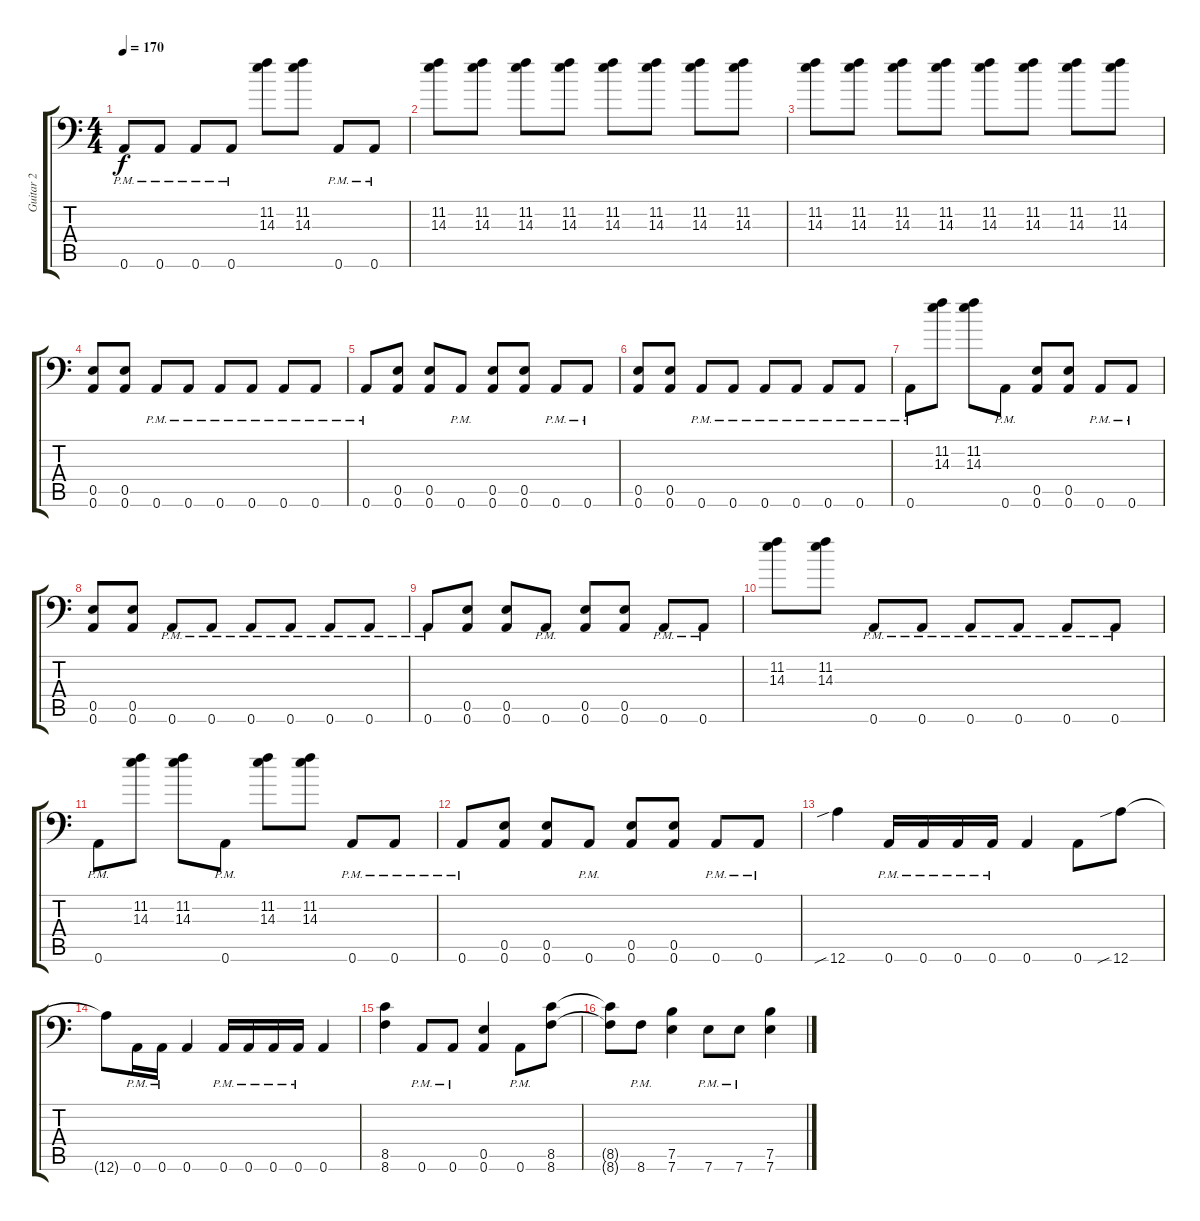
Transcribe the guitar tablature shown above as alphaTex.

\track ("Guitar 2" "Guitar 2") {instrument distortionguitar}
\staff {score tabs}
\tuning (B3 Gb3 D3 A2 E2 A1) {hide}
\ts (4 4)
\tempo 170
\clef f4
\ks c
0.6{pm}.8{dy f} 0.6{pm}.8 0.6{pm}.8 0.6{pm}.8 (11.2 14.3).8 (11.2 14.3).8 0.6{pm}.8 0.6{pm}.8 |
(11.2 14.3).8 (11.2 14.3).8 (11.2 14.3).8 (11.2 14.3).8 (11.2 14.3).8 (11.2 14.3).8 (11.2 14.3).8 (11.2 14.3).8 |
(11.2 14.3).8 (11.2 14.3).8 (11.2 14.3).8 (11.2 14.3).8 (11.2 14.3).8 (11.2 14.3).8 (11.2 14.3).8 (11.2 14.3).8 |
(0.5 0.6).8 (0.5 0.6).8 0.6{pm}.8 0.6{pm}.8 0.6{pm}.8 0.6{pm}.8 0.6{pm}.8 0.6{pm}.8 |
0.6{pm}.8 (0.5 0.6).8 (0.5 0.6).8 0.6{pm}.8 (0.5 0.6).8 (0.5 0.6).8 0.6{pm}.8 0.6{pm}.8 |
(0.5 0.6).8 (0.5 0.6).8 0.6{pm}.8 0.6{pm}.8 0.6{pm}.8 0.6{pm}.8 0.6{pm}.8 0.6{pm}.8 |
0.6{pm}.8 (11.2 14.3).8 (11.2 14.3).8 0.6{pm}.8 (0.5 0.6).8 (0.5 0.6).8 0.6{pm}.8 0.6{pm}.8 |
(0.5 0.6).8 (0.5 0.6).8 0.6{pm}.8 0.6{pm}.8 0.6{pm}.8 0.6{pm}.8 0.6{pm}.8 0.6{pm}.8 |
0.6{pm}.8 (0.5 0.6).8 (0.5 0.6).8 0.6{pm}.8 (0.5 0.6).8 (0.5 0.6).8 0.6{pm}.8 0.6{pm}.8 |
(11.2 14.3).8 (11.2 14.3).8 0.6{pm}.8 0.6{pm}.8 0.6{pm}.8 0.6{pm}.8 0.6{pm}.8 0.6{pm}.8 |
0.6{pm}.8 (11.2 14.3).8 (11.2 14.3).8 0.6{pm}.8 (11.2 14.3).8 (11.2 14.3).8 0.6{pm}.8 0.6{pm}.8 |
0.6{pm}.8 (0.5 0.6).8 (0.5 0.6).8 0.6{pm}.8 (0.5 0.6).8 (0.5 0.6).8 0.6{pm}.8 0.6{pm}.8 |
12.6{sib}.4 0.6{pm}.16 0.6{pm}.16 0.6{pm}.16 0.6{pm}.16 0.6.4 0.6.8 12.6{sib}.8 |
12.6{t}.8 0.6{pm}.16 0.6{pm}.16 0.6.4 0.6{pm}.16 0.6{pm}.16 0.6{pm}.16 0.6{pm}.16 0.6.4 |
(8.5 8.6).4 0.6{pm}.8 0.6{pm}.8 (0.5 0.6).4 0.6{pm}.8 (8.5 8.6).8 |
(8.5{t} 8.6{t}).8 8.6{pm}.8 (7.5 7.6).4 7.6{pm}.8 7.6{pm}.8 (7.5 7.6).4
